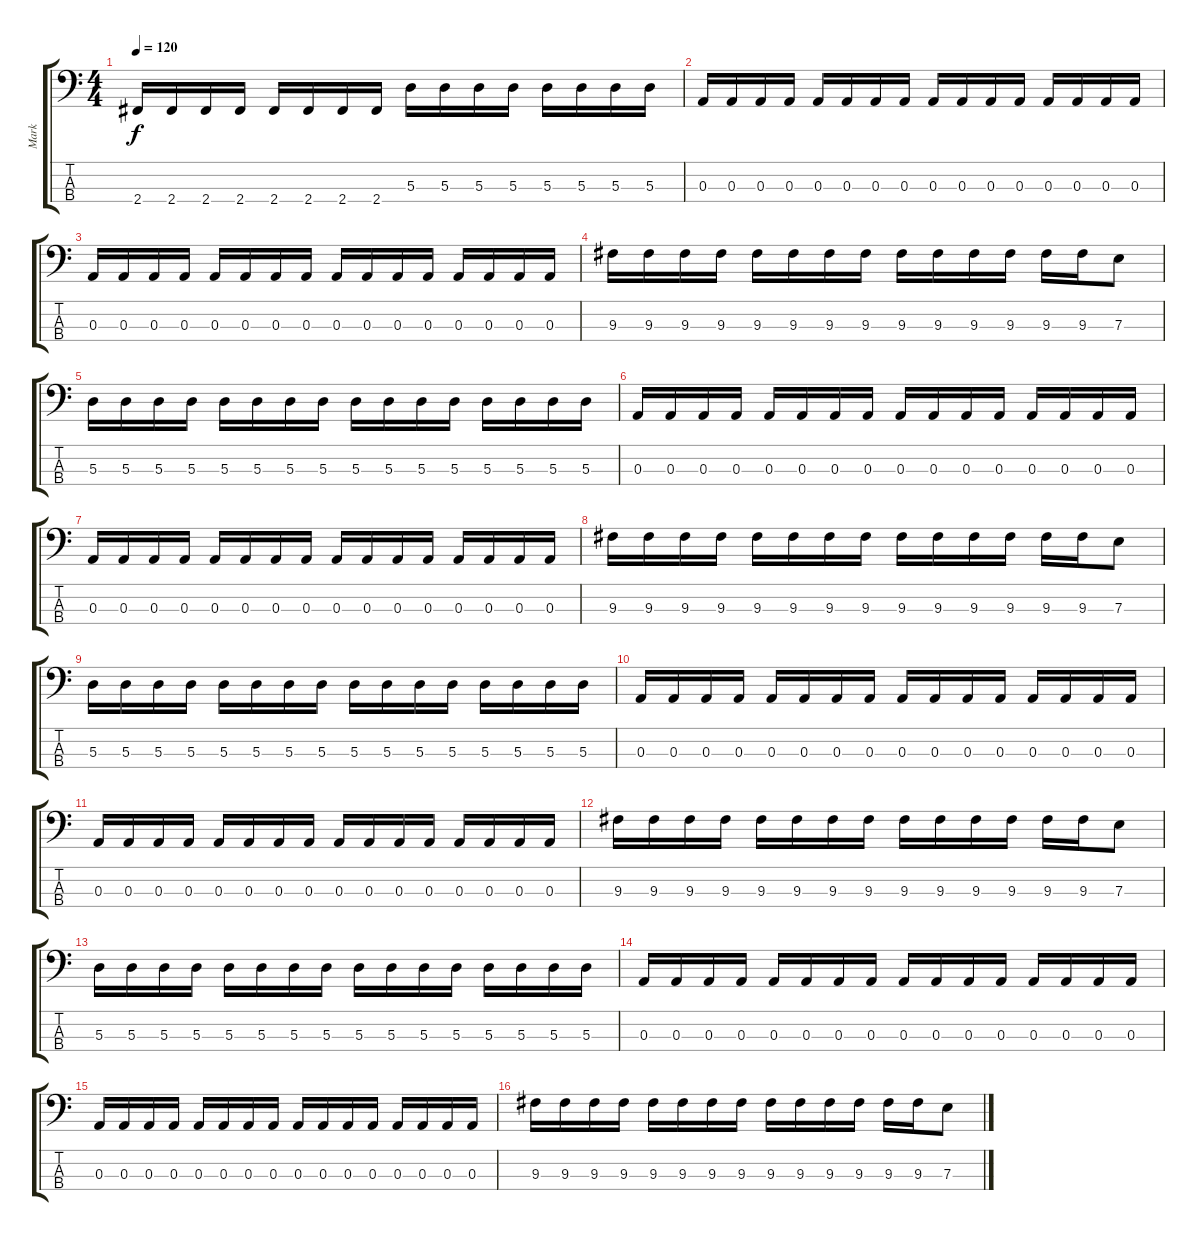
\track ("Mark" "Mark") {instrument electricbassfinger}
\staff {score tabs}
\tuning (G2 D2 A1 E1) {hide}
\ts (4 4)
\tempo 120
\clef f4
\ks c
2.4.16{dy f} 2.4.16 2.4.16 2.4.16 2.4.16 2.4.16 2.4.16 2.4.16 5.3.16 5.3.16 5.3.16 5.3.16 5.3.16 5.3.16 5.3.16 5.3.16 |
0.3.16 0.3.16 0.3.16 0.3.16 0.3.16 0.3.16 0.3.16 0.3.16 0.3.16 0.3.16 0.3.16 0.3.16 0.3.16 0.3.16 0.3.16 0.3.16 |
0.3.16 0.3.16 0.3.16 0.3.16 0.3.16 0.3.16 0.3.16 0.3.16 0.3.16 0.3.16 0.3.16 0.3.16 0.3.16 0.3.16 0.3.16 0.3.16 |
9.3.16 9.3.16 9.3.16 9.3.16 9.3.16 9.3.16 9.3.16 9.3.16 9.3.16 9.3.16 9.3.16 9.3.16 9.3.16 9.3.16 7.3.8 |
5.3.16 5.3.16 5.3.16 5.3.16 5.3.16 5.3.16 5.3.16 5.3.16 5.3.16 5.3.16 5.3.16 5.3.16 5.3.16 5.3.16 5.3.16 5.3.16 |
0.3.16 0.3.16 0.3.16 0.3.16 0.3.16 0.3.16 0.3.16 0.3.16 0.3.16 0.3.16 0.3.16 0.3.16 0.3.16 0.3.16 0.3.16 0.3.16 |
0.3.16 0.3.16 0.3.16 0.3.16 0.3.16 0.3.16 0.3.16 0.3.16 0.3.16 0.3.16 0.3.16 0.3.16 0.3.16 0.3.16 0.3.16 0.3.16 |
9.3.16 9.3.16 9.3.16 9.3.16 9.3.16 9.3.16 9.3.16 9.3.16 9.3.16 9.3.16 9.3.16 9.3.16 9.3.16 9.3.16 7.3.8 |
5.3.16 5.3.16 5.3.16 5.3.16 5.3.16 5.3.16 5.3.16 5.3.16 5.3.16 5.3.16 5.3.16 5.3.16 5.3.16 5.3.16 5.3.16 5.3.16 |
0.3.16 0.3.16 0.3.16 0.3.16 0.3.16 0.3.16 0.3.16 0.3.16 0.3.16 0.3.16 0.3.16 0.3.16 0.3.16 0.3.16 0.3.16 0.3.16 |
0.3.16 0.3.16 0.3.16 0.3.16 0.3.16 0.3.16 0.3.16 0.3.16 0.3.16 0.3.16 0.3.16 0.3.16 0.3.16 0.3.16 0.3.16 0.3.16 |
9.3.16 9.3.16 9.3.16 9.3.16 9.3.16 9.3.16 9.3.16 9.3.16 9.3.16 9.3.16 9.3.16 9.3.16 9.3.16 9.3.16 7.3.8 |
5.3.16 5.3.16 5.3.16 5.3.16 5.3.16 5.3.16 5.3.16 5.3.16 5.3.16 5.3.16 5.3.16 5.3.16 5.3.16 5.3.16 5.3.16 5.3.16 |
0.3.16 0.3.16 0.3.16 0.3.16 0.3.16 0.3.16 0.3.16 0.3.16 0.3.16 0.3.16 0.3.16 0.3.16 0.3.16 0.3.16 0.3.16 0.3.16 |
0.3.16 0.3.16 0.3.16 0.3.16 0.3.16 0.3.16 0.3.16 0.3.16 0.3.16 0.3.16 0.3.16 0.3.16 0.3.16 0.3.16 0.3.16 0.3.16 |
9.3.16 9.3.16 9.3.16 9.3.16 9.3.16 9.3.16 9.3.16 9.3.16 9.3.16 9.3.16 9.3.16 9.3.16 9.3.16 9.3.16 7.3.8
